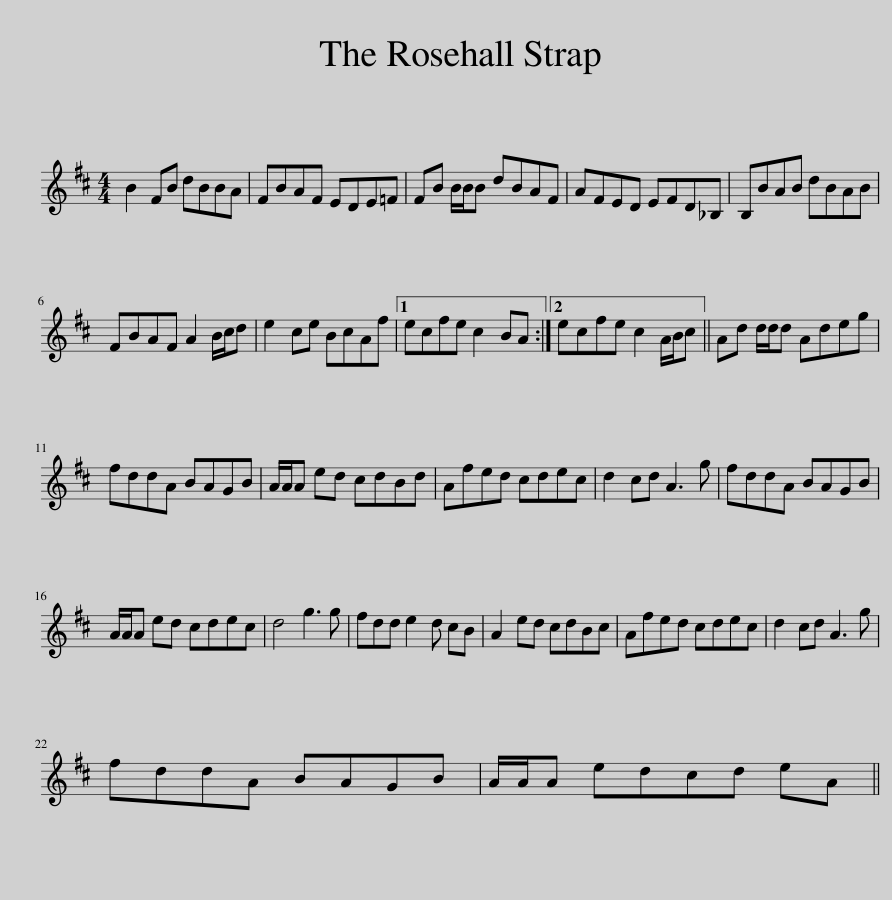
X:1
L:1/8
M:4/4
I:linebreak $
K:Bmin
V:1 treble
V:1
 B2 FB dBBA | FBAF EDE=F | FB B/B/B dBAF | AFED EFD_B, | B,BAB dBAB |$ %5
 FBAF A2 B/c/d | e2 ce BcAf |1 ecfe c2 BA :|2 ecfe c2 A/B/c || Ad d/d/d Adeg |$ %10
 fddA BAGB | A/A/A ed cdBd | Afed cdec | d2 cd A3 g | fddA BAGB |$ %15
 A/A/A ed cdec | d4 g3 g | fdd e2 d cB | A2 ed cdBc | Afed cdec | %20
 d2 cd A3 g |$ fddA BAGB | A/A/A edcd eA || %23
